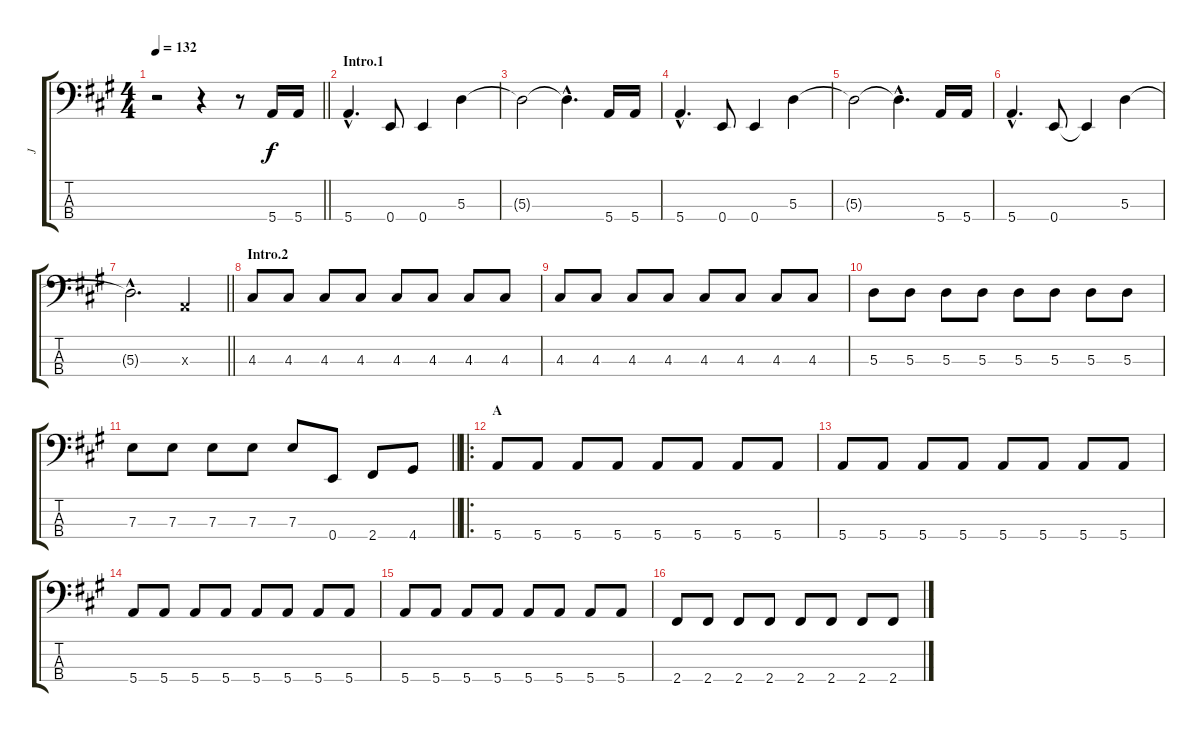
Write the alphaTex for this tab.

\track ("J" "J") {instrument electricbasspick}
\staff {score tabs}
\tuning (G2 D2 A1 E1) {hide}
\ts (4 4)
\tempo 132
\clef f4
\barLineRight lightlight
\ks a
r.2{dy f instrument electricbasspick} r.4 r.8 5.4.16 5.4.16 |
\section ("" "Intro.1")
5.4{hac}.4{d} 0.4.8 0.4.4 5.3.4 |
5.3{t}.2 5.3{hac t}.4{d} 5.4.16 5.4.16 |
5.4{hac}.4{d} 0.4.8 0.4.4 5.3.4 |
5.3{t}.2 5.3{hac t}.4{d} 5.4.16 5.4.16 |
5.4{hac}.4{d} 0.4.8 0.4{t}.4 5.3.4 |
\barLineRight lightlight
5.3{hac t}.2{d} 0.3{x}.4 |
\section ("" "Intro.2")
4.3.8 4.3.8 4.3.8 4.3.8 4.3.8 4.3.8 4.3.8 4.3.8 |
4.3.8 4.3.8 4.3.8 4.3.8 4.3.8 4.3.8 4.3.8 4.3.8 |
5.3.8 5.3.8 5.3.8 5.3.8 5.3.8 5.3.8 5.3.8 5.3.8 |
\barLineRight lightlight
7.3.8 7.3.8 7.3.8 7.3.8 7.3.8 0.4.8 2.4.8 4.4.8 |
\ro
\section ("" "A")
5.4.8 5.4.8 5.4.8 5.4.8 5.4.8 5.4.8 5.4.8 5.4.8 |
5.4.8 5.4.8 5.4.8 5.4.8 5.4.8 5.4.8 5.4.8 5.4.8 |
5.4.8 5.4.8 5.4.8 5.4.8 5.4.8 5.4.8 5.4.8 5.4.8 |
5.4.8 5.4.8 5.4.8 5.4.8 5.4.8 5.4.8 5.4.8 5.4.8 |
2.4.8 2.4.8 2.4.8 2.4.8 2.4.8 2.4.8 2.4.8 2.4.8
